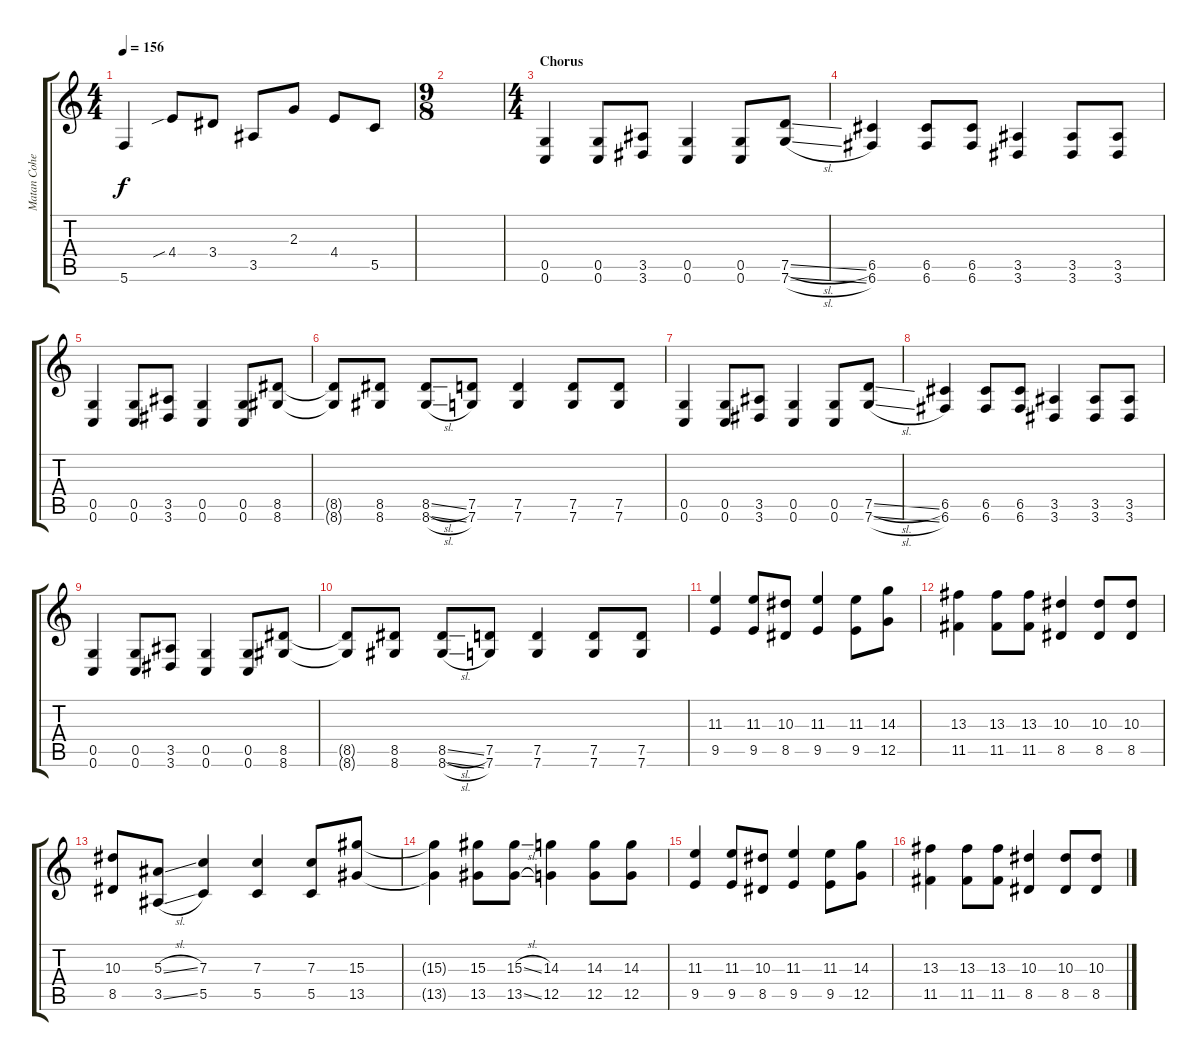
\track ("Matan Cohen" "Matan Cohe") {instrument distortionguitar}
\staff {score tabs}
\tuning (D4 A3 F3 C3 G2 C2) {hide}
\ts (4 4)
\tempo 156
\clef g2
\ks c
5.6.4{dy f} 4.4{sib}.8 3.4.8 3.5.8 2.3.8 4.4.8 5.5.8 |
\ts (9 8)
|
\ts (4 4)
\section ("" "Chorus")
(0.5 0.6).4 (0.5 0.6).8 (3.5 3.6).8 (0.5 0.6).4 (0.5 0.6).8 (7.5{sl} 7.6{sl}).8 |
(6.5 6.6).4 (6.5 6.6).8 (6.5 6.6).8 (3.5 3.6).4 (3.5 3.6).8 (3.5 3.6).8 |
(0.5 0.6).4 (0.5 0.6).8 (3.5 3.6).8 (0.5 0.6).4 (0.5 0.6).8 (8.5 8.6).8 |
(8.5{t} 8.6{t}).8 (8.5 8.6).8 (8.5{sl} 8.6{sl}).8 (7.5 7.6).8 (7.5 7.6).4 (7.5 7.6).8 (7.5 7.6).8 |
(0.5 0.6).4 (0.5 0.6).8 (3.5 3.6).8 (0.5 0.6).4 (0.5 0.6).8 (7.5{sl} 7.6{sl}).8 |
(6.5 6.6).4 (6.5 6.6).8 (6.5 6.6).8 (3.5 3.6).4 (3.5 3.6).8 (3.5 3.6).8 |
(0.5 0.6).4 (0.5 0.6).8 (3.5 3.6).8 (0.5 0.6).4 (0.5 0.6).8 (8.5 8.6).8 |
(8.5{t} 8.6{t}).8 (8.5 8.6).8 (8.5{sl} 8.6{sl}).8 (7.5 7.6).8 (7.5 7.6).4 (7.5 7.6).8 (7.5 7.6).8 |
(11.3 9.5).4 (11.3 9.5).8 (10.3 8.5).8 (11.3 9.5).4 (11.3 9.5).8 (14.3 12.5).8 |
(13.3 11.5).4 (13.3 11.5).8 (13.3 11.5).8 (10.3 8.5).4 (10.3 8.5).8 (10.3 8.5).8 |
(10.3 8.5).8 (5.3{sl} 3.5{sl}).8 (7.3 5.5).4 (7.3 5.5).4 (7.3 5.5).8 (15.3 13.5).8 |
(15.3{t} 13.5{t}).4 (15.3 13.5).8 (15.3{sl} 13.5{sl}).8 (14.3 12.5).4 (14.3 12.5).8 (14.3 12.5).8 |
(11.3 9.5).4 (11.3 9.5).8 (10.3 8.5).8 (11.3 9.5).4 (11.3 9.5).8 (14.3 12.5).8 |
(13.3 11.5).4 (13.3 11.5).8 (13.3 11.5).8 (10.3 8.5).4 (10.3 8.5).8 (10.3 8.5).8
